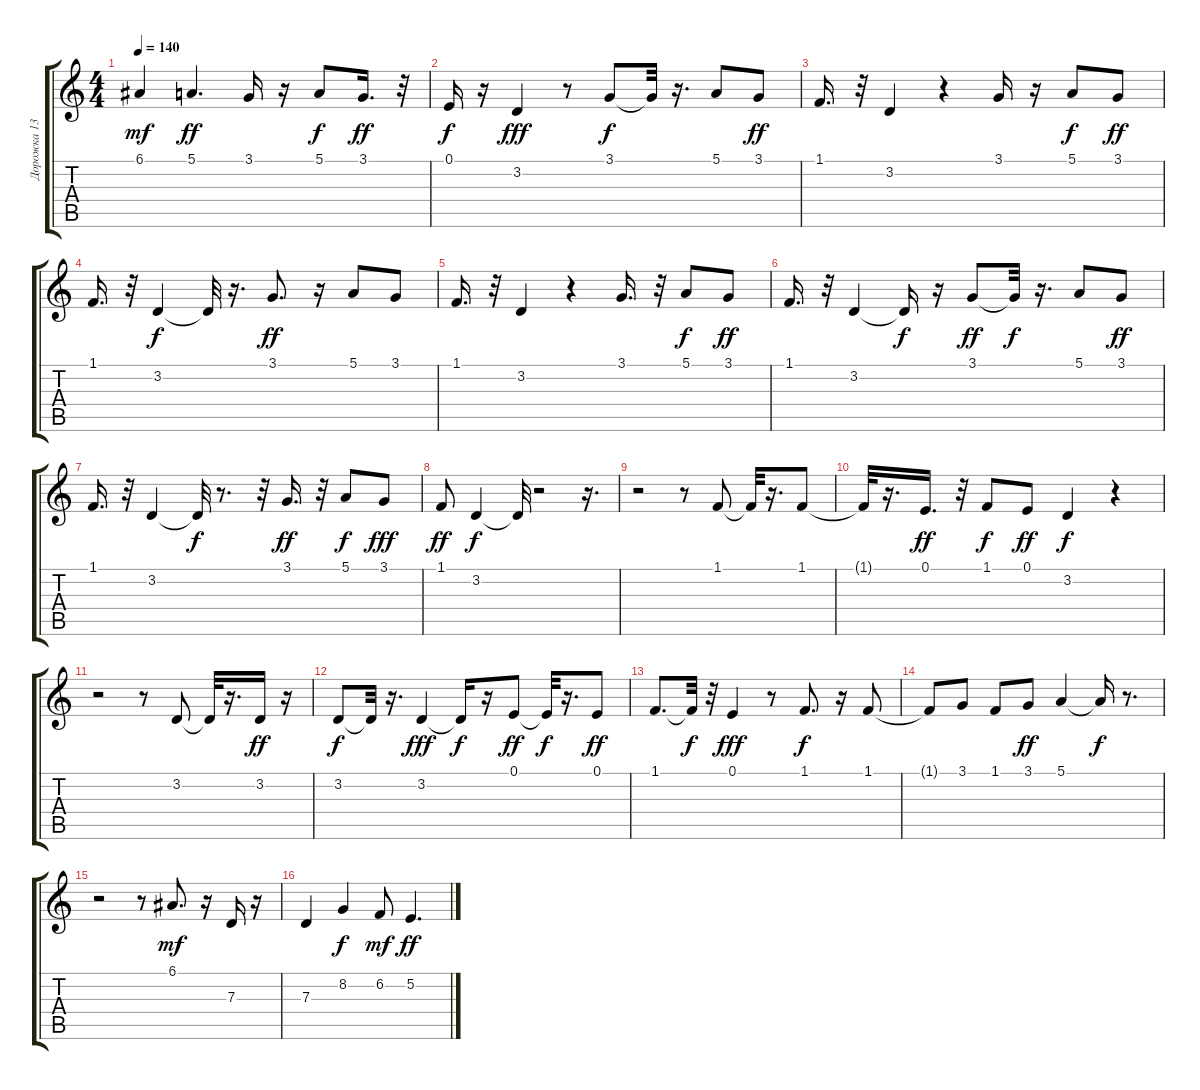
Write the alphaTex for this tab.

\track ("Дорожка 13" "Дорожка 13") {instrument recorder}
\staff {score tabs}
\tuning (E4 B3 G3 D3 A2 E2) {hide}
\ts (4 4)
\tempo 140
\clef g2
\ks c
6.1.4{dy mf} 5.1.4{d dy ff} 3.1.16 r.16 5.1.8{dy f} 3.1.16{d dy ff} r.32 |
0.1.16{dy f} r.16 3.2.4{dy fff} r.8 3.1.8{dy f} 3.1{t}.32 r.16{d} 5.1.8 3.1.8{dy ff} |
1.1.16{d} r.32 3.2.4 r.4 3.1.16 r.16 5.1.8{dy f} 3.1.8{dy ff} |
1.1.16{d} r.32 3.2.4{dy f} 3.2{t}.32 r.16{d} 3.1.8{d dy ff} r.16 5.1.8 3.1.8 |
1.1.16{d} r.32 3.2.4 r.4 3.1.16{d} r.32 5.1.8{dy f} 3.1.8{dy ff} |
1.1.16{d} r.32 3.2.4 3.2{t}.16{dy f} r.16 3.1.8{dy ff} 3.1{t}.32{dy f} r.16{d} 5.1.8 3.1.8{dy ff} |
1.1.16{d} r.32 3.2.4 3.2{t}.32{dy f} r.8{d} r.32 3.1.16{d dy ff} r.32 5.1.8{dy f} 3.1.8{dy fff} |
1.1.8{dy ff} 3.2.4{dy f} 3.2{t}.32 r.2 r.16{d} |
r.2 r.8 1.1.8 1.1{t}.32 r.16{d} 1.1.8 |
1.1{t}.32 r.16{d} 0.1.16{d dy ff} r.32 1.1.8{dy f} 0.1.8{dy ff} 3.2.4{dy f} r.4 |
r.2 r.8 3.2.8 3.2{t}.32 r.16{d} 3.2.16{dy ff} r.16 |
3.2.8{dy f} 3.2{t}.32 r.16{d} 3.2.4{dy fff} 3.2{t}.16{dy f} r.16 0.1.8{dy ff} 0.1{t}.32{dy f} r.16{d} 0.1.8{dy ff} |
1.1.8{d} 1.1{t}.32{dy f} r.32 0.1.4{dy fff} r.8 1.1.8{d dy f} r.16 1.1.8 |
1.1{t}.8 3.1.8 1.1.8 3.1.8{dy ff} 5.1.4 5.1{t}.16{dy f} r.8{d} |
r.2 r.8 6.1.8{d dy mf} r.16 7.3.16 r.16 |
7.3.4 8.2.4{dy f} 6.2.8{dy mf} 5.2.4{d dy ff}
